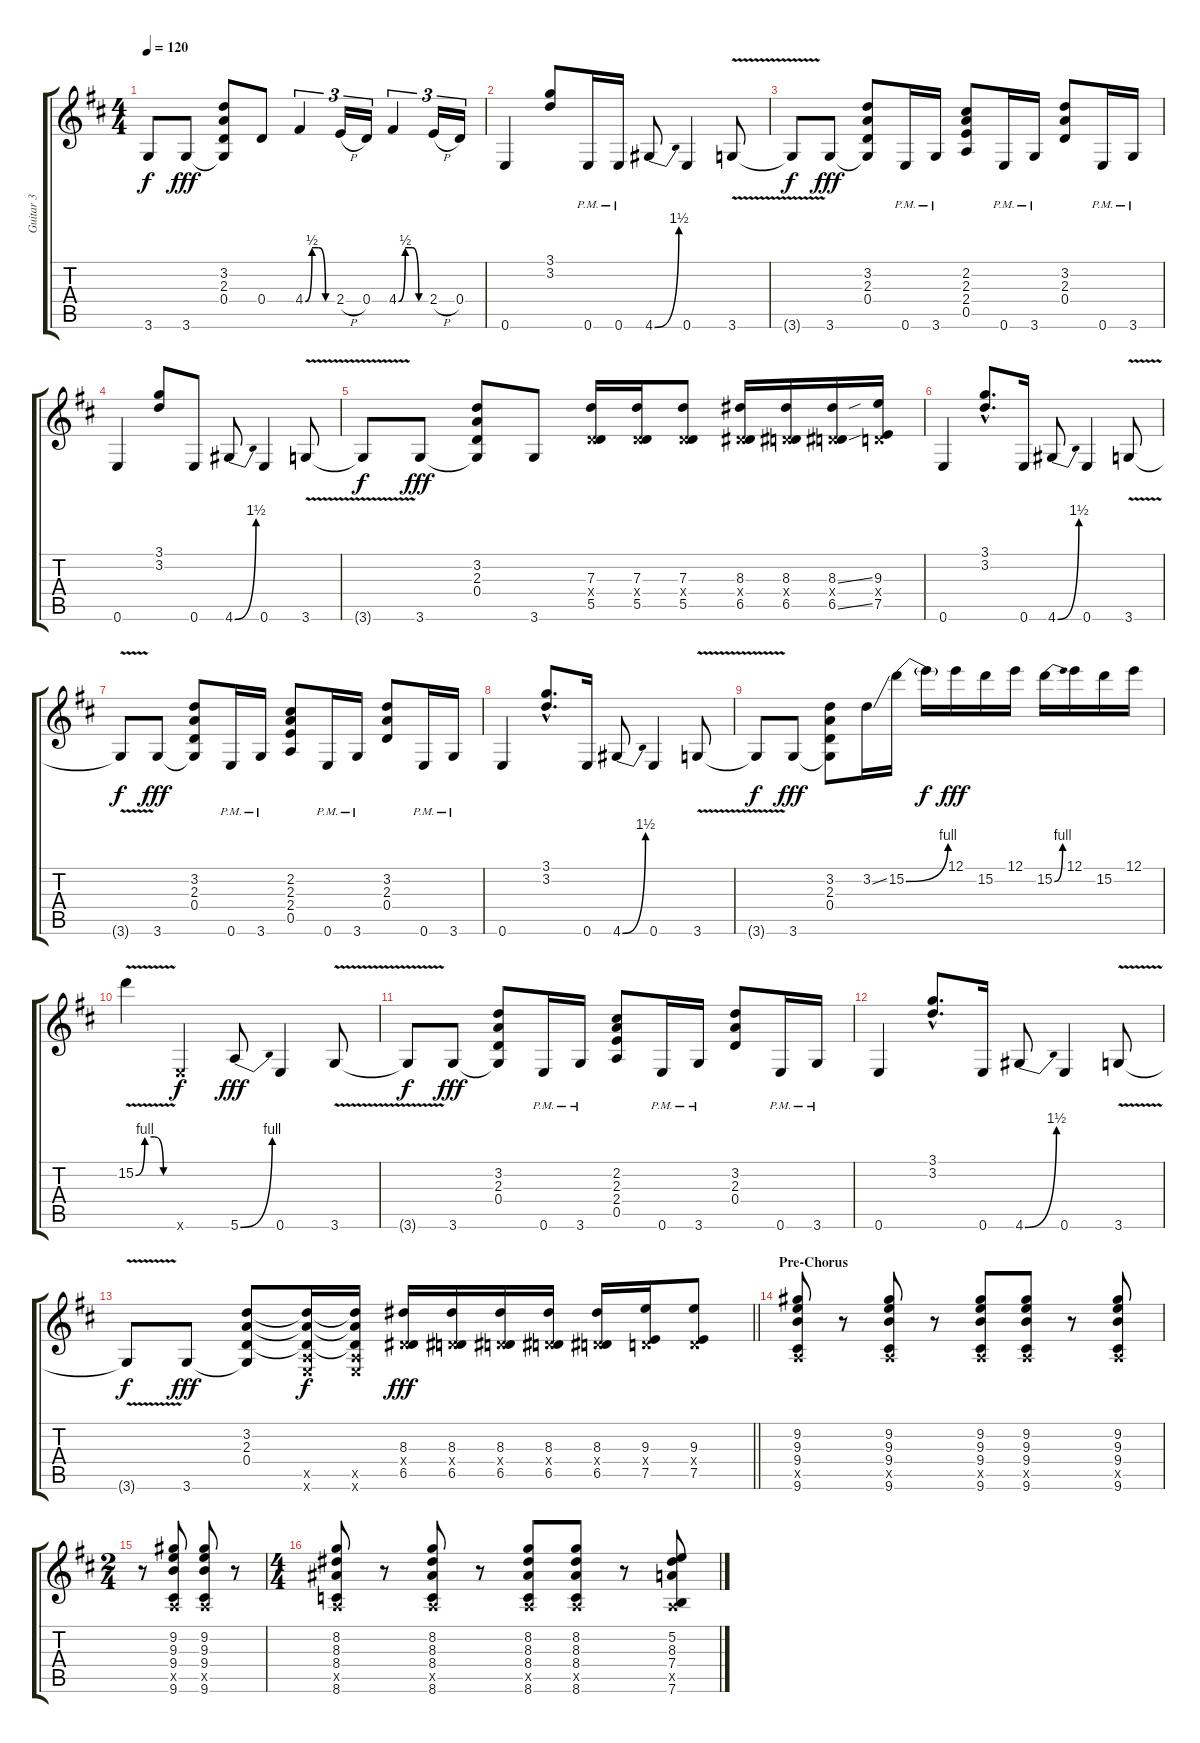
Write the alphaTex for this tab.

\track ("Guitar 3" "Guitar 3") {instrument distortionguitar}
\staff {score tabs}
\tuning (E4 B3 G3 D3 A2 E2) {hide}
\ts (4 4)
\tempo 120
\clef g2
\ks d
3.6{t}.8{dy f} 3.6.8{dy fff} (3.2 2.3 0.4 3.6{t}).8 0.4.8 4.4{be (custom 0 0 15 2 30 2 45 0 60 0)}.4{tu (3 2)} 2.4{h}.16{tu (3 2)} 0.4.16{tu (3 2)} 4.4{be (custom 0 0 15 2 30 2 45 0 60 0)}.4{tu (3 2)} 2.4{h}.16{tu (3 2)} 0.4.16{tu (3 2)} |
0.6.4 (3.1 3.2).8 0.6{pm}.16 0.6{pm}.16 4.6{be (bend 0 0 60 6)}.8 0.6.4 3.6{v}.8 |
3.6{t}.8{dy f} 3.6.8{dy fff} (3.2 2.3 0.4 3.6{t}).8 0.6{pm}.16 3.6{pm}.16 (2.2 2.3 2.4 0.5).8 0.6{pm}.16 3.6{pm}.16 (3.2 2.3 0.4).8 0.6{pm}.16 3.6{pm}.16 |
0.6.4 (3.1 3.2).8 0.6.8 4.6{be (bend 0 0 60 6)}.8 0.6.4 3.6{v}.8 |
3.6{t}.8{dy f} 3.6.8{dy fff} (3.2 2.3 0.4 3.6{t}).8 3.6.8 (7.3 0.4{x} 5.5).16 (7.3 0.4{x} 5.5).16 (7.3 0.4{x} 5.5).8 (8.3 0.4{x} 6.5).16 (8.3 0.4{x} 6.5).16 (8.3{ss} 0.4{x} 6.5{ss}).16 (9.3 0.4{x} 7.5).16 |
0.6.4 (3.1{hac} 3.2{hac}).8{d} 0.6.16 4.6{be (bend 0 0 60 6)}.8 0.6.4 3.6{v}.8 |
3.6{t}.8{dy f} 3.6.8{dy fff} (3.2 2.3 0.4 3.6{t}).8 0.6{pm}.16 3.6{pm}.16 (2.2 2.3 2.4 0.5).8 0.6{pm}.16 3.6{pm}.16 (3.2 2.3 0.4).8 0.6{pm}.16 3.6{pm}.16 |
0.6.4 (3.1{hac} 3.2{hac}).8{d} 0.6.16 4.6{be (bend 0 0 60 6)}.8 0.6.4 3.6{v}.8 |
3.6{t}.8{dy f} 3.6.8{dy fff} (3.2 2.3 0.4 3.6{t}).8 3.2{ss}.16 15.2{be (bend 0 0 60 4)}.16 15.2{t}.16{dy f} 12.1.16{dy fff} 15.2.16 12.1.16 15.2{be (bend 0 0 60 4)}.16 12.1.16 15.2.16 12.1.16 |
15.2{be (custom 0 0 15 4 30 4 45 0 60 0) v}.4 0.6{x}.4{dy f} 5.6{be (bend 0 0 60 4)}.8{dy fff} 0.6.4 3.6{v}.8 |
3.6{t}.8{dy f} 3.6.8{dy fff} (3.2 2.3 0.4 3.6{t}).8 0.6{pm}.16 3.6{pm}.16 (2.2 2.3 2.4 0.5).8 0.6{pm}.16 3.6{pm}.16 (3.2 2.3 0.4).8 0.6{pm}.16 3.6{pm}.16 |
0.6.4 (3.1{hac} 3.2{hac}).8{d} 0.6.16 4.6{be (bend 0 0 60 6)}.8 0.6.4 3.6{v}.8 |
\barLineRight lightlight
3.6{t}.8{dy f} 3.6.8{dy fff} (3.2 2.3 0.4 3.6{t}).8 (3.2{t} 2.3{t} 0.4{t} 0.5{x} 0.6{x}).16{dy f} (3.2{t} 2.3{t} 0.4{t} 0.5{x} 0.6{x}).16 (8.3 0.4{x} 6.5).16{dy fff} (8.3 0.4{x} 6.5).16 (8.3 0.4{x} 6.5).16 (8.3 0.4{x} 6.5).16 (8.3 0.4{x} 6.5).16 (9.3 0.4{x} 7.5).16 (9.3 0.4{x} 7.5).8 |
\section ("" "Pre-Chorus")
(9.2 9.3 9.4 0.5{x} 9.6).8 r.8 (9.2 9.3 9.4 0.5{x} 9.6).8 r.8 (9.2 9.3 9.4 0.5{x} 9.6).8 (9.2 9.3 9.4 0.5{x} 9.6).8 r.8 (9.2 9.3 9.4 0.5{x} 9.6).8 |
\ts (2 4)
r.8 (9.2 9.3 9.4 0.5{x} 9.6).8 (9.2 9.3 9.4 0.5{x} 9.6).8 r.8 |
\ts (4 4)
(8.2 8.3 8.4 0.5{x} 8.6).8 r.8 (8.2 8.3 8.4 0.5{x} 8.6).8 r.8 (8.2 8.3 8.4 0.5{x} 8.6).8 (8.2 8.3 8.4 0.5{x} 8.6).8 r.8 (5.2 8.3 7.4 0.5{x} 7.6).8
